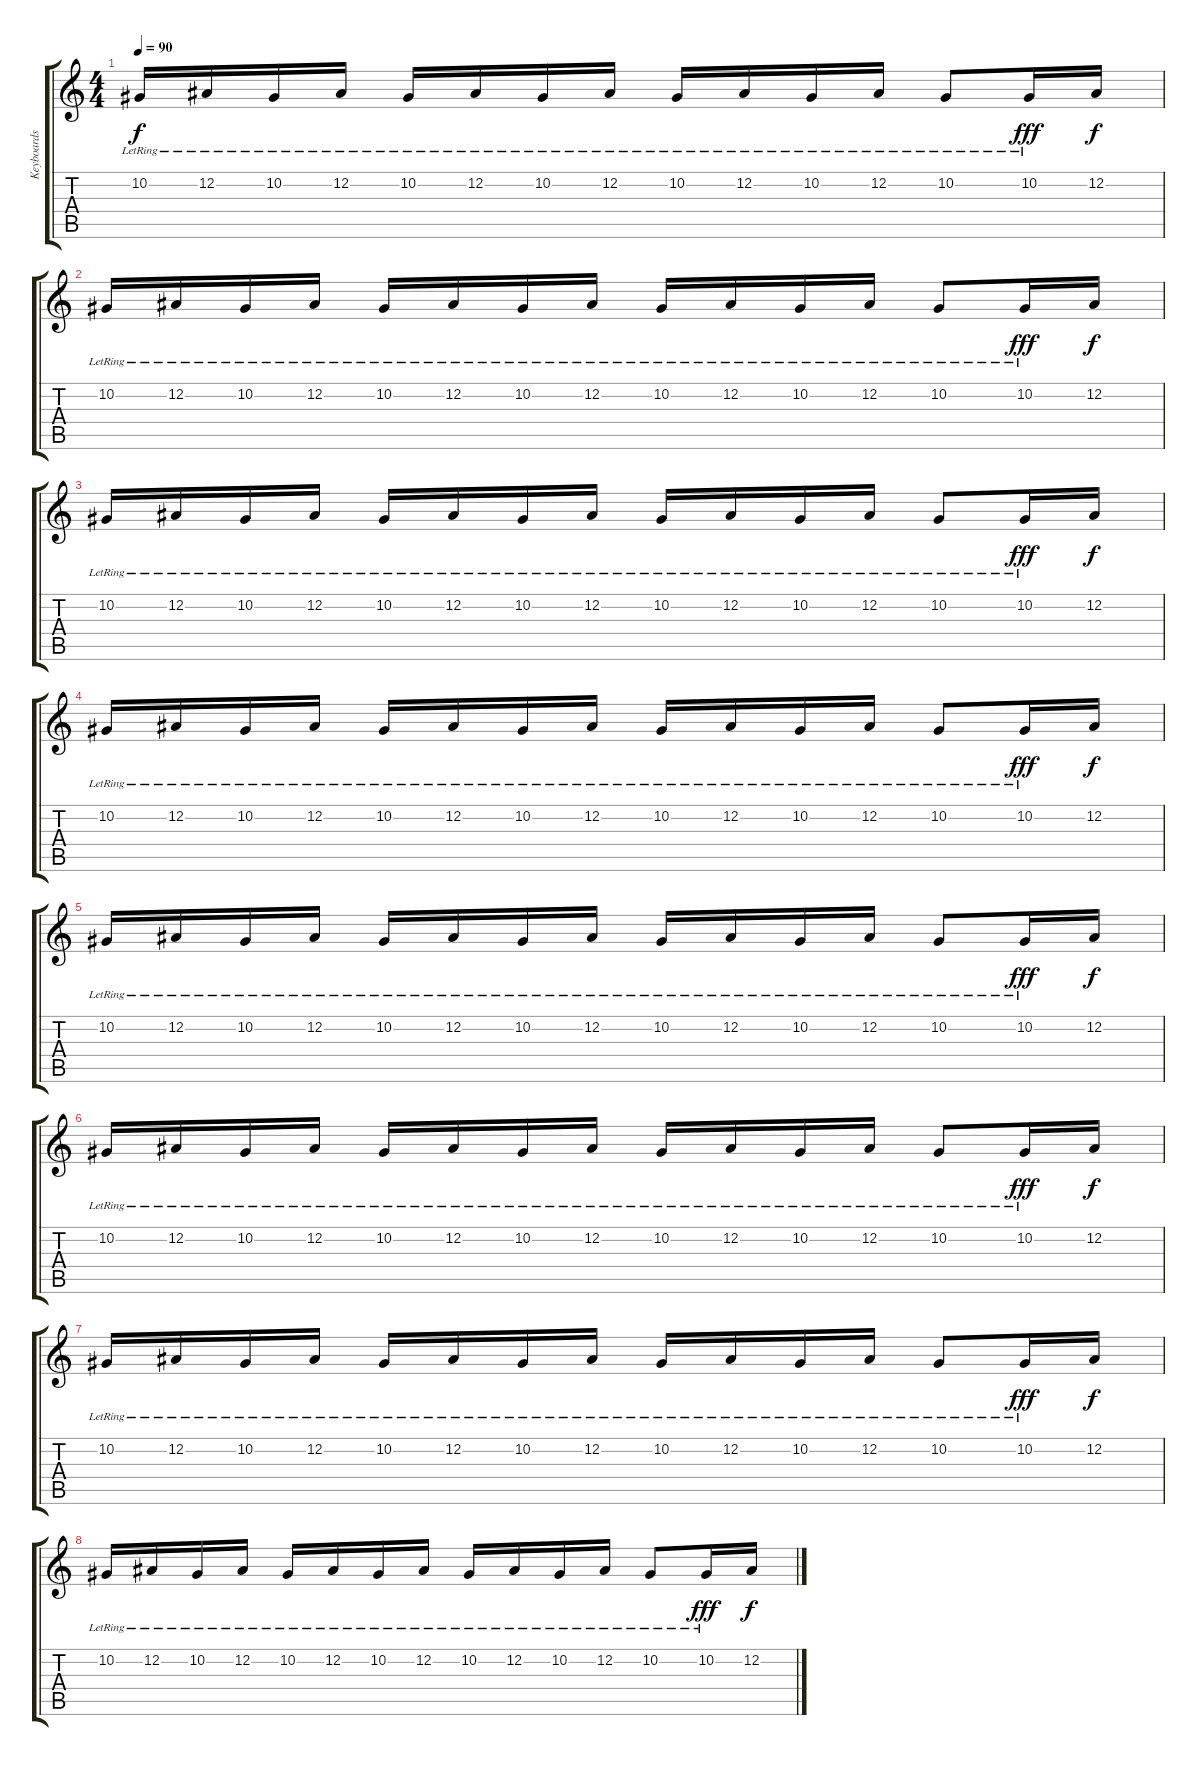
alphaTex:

\track ("Keyboards" "Keyboards") {instrument electricgrandpiano}
\staff {score tabs}
\tuning (Eb4 Bb3 Gb3 Db3 Ab2 Eb2) {hide}
\ts (4 4)
\tempo 90
\clef g2
\ks c
10.2{lr}.16{dy f} 12.2{lr}.16 10.2{lr}.16 12.2{lr}.16 10.2{lr}.16 12.2{lr}.16 10.2{lr}.16 12.2{lr}.16 10.2{lr}.16 12.2{lr}.16 10.2{lr}.16 12.2{lr}.16 10.2{lr}.8 10.2{lr}.16{dy fff} 12.2.16{dy f} |
10.2{lr}.16 12.2{lr}.16 10.2{lr}.16 12.2{lr}.16 10.2{lr}.16 12.2{lr}.16 10.2{lr}.16 12.2{lr}.16 10.2{lr}.16 12.2{lr}.16 10.2{lr}.16 12.2{lr}.16 10.2{lr}.8 10.2{lr}.16{dy fff} 12.2.16{dy f} |
10.2{lr}.16 12.2{lr}.16 10.2{lr}.16 12.2{lr}.16 10.2{lr}.16 12.2{lr}.16 10.2{lr}.16 12.2{lr}.16 10.2{lr}.16 12.2{lr}.16 10.2{lr}.16 12.2{lr}.16 10.2{lr}.8 10.2{lr}.16{dy fff} 12.2.16{dy f} |
10.2{lr}.16 12.2{lr}.16 10.2{lr}.16 12.2{lr}.16 10.2{lr}.16 12.2{lr}.16 10.2{lr}.16 12.2{lr}.16 10.2{lr}.16 12.2{lr}.16 10.2{lr}.16 12.2{lr}.16 10.2{lr}.8 10.2{lr}.16{dy fff} 12.2.16{dy f} |
10.2{lr}.16 12.2{lr}.16 10.2{lr}.16 12.2{lr}.16 10.2{lr}.16 12.2{lr}.16 10.2{lr}.16 12.2{lr}.16 10.2{lr}.16 12.2{lr}.16 10.2{lr}.16 12.2{lr}.16 10.2{lr}.8 10.2{lr}.16{dy fff} 12.2.16{dy f} |
10.2{lr}.16 12.2{lr}.16 10.2{lr}.16 12.2{lr}.16 10.2{lr}.16 12.2{lr}.16 10.2{lr}.16 12.2{lr}.16 10.2{lr}.16 12.2{lr}.16 10.2{lr}.16 12.2{lr}.16 10.2{lr}.8 10.2{lr}.16{dy fff} 12.2.16{dy f} |
10.2{lr}.16 12.2{lr}.16 10.2{lr}.16 12.2{lr}.16 10.2{lr}.16 12.2{lr}.16 10.2{lr}.16 12.2{lr}.16 10.2{lr}.16 12.2{lr}.16 10.2{lr}.16 12.2{lr}.16 10.2{lr}.8 10.2{lr}.16{dy fff} 12.2.16{dy f} |
10.2{lr}.16 12.2{lr}.16 10.2{lr}.16 12.2{lr}.16 10.2{lr}.16 12.2{lr}.16 10.2{lr}.16 12.2{lr}.16 10.2{lr}.16 12.2{lr}.16 10.2{lr}.16 12.2{lr}.16 10.2{lr}.8 10.2{lr}.16{dy fff} 12.2.16{dy f}
